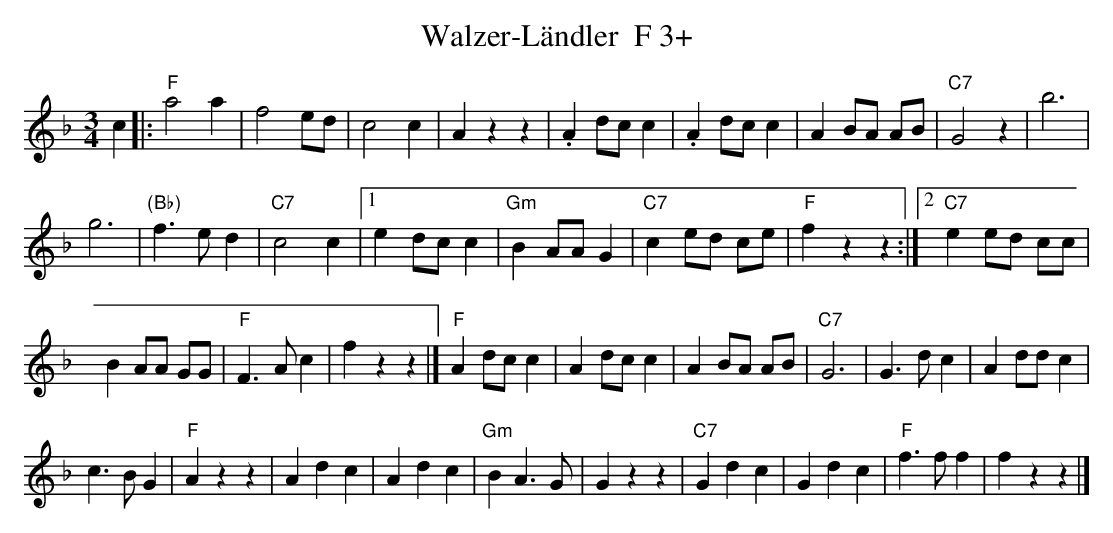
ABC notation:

X:1
T:Walzer-L\"andler  F 3+
M:3/4
L:1/4
K:F %%MIDI gchordon
c|: "F"a2a | f2e/2d/2 | c2c | Azz | .Ad/2c/2c | .Ad/2c/2c | \
A B/2A/2 A/2B/2 | "C7"G2z | b3 |
g3 | "(Bb)"f>ed | "C7"c2c |1 [L:1/8] \
e2dc c2 | "Gm"B2AAG2 | "C7"c2ed ce | "F"f2z2z2 :|2 "C7"e2ed cc |
B2AA GG | "F"F3Ac2 | f2z2z2 |] [L:1/4] \
"F"Ad/2c/2c | Ad/2c/2c | AB/2A/2 A/2B/2 | "C7"G3 | G>dc | \
A d/2d/2c |
c>BG | "F"Azz | Adc | Adc | \
"Gm"BA>G | Gzz | "C7"Gdc | Gdc | "F"f>f f | fzz |]
